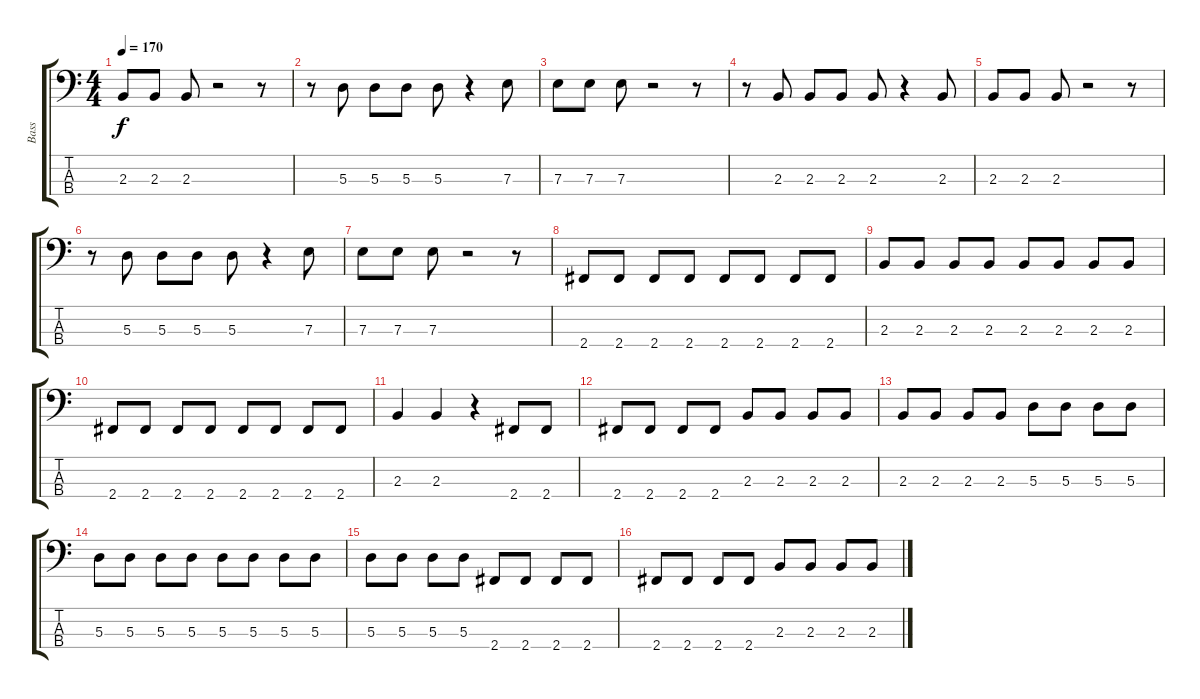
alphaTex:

\track ("Bass" "Bass") {instrument electricbasspick}
\staff {score tabs}
\tuning (G2 D2 A1 E1) {hide}
\ts (4 4)
\tempo 170
\clef f4
\ks c
2.3.8{dy f} 2.3.8 2.3.8 r.2 r.8 |
r.8 5.3.8 5.3.8 5.3.8 5.3.8 r.4 7.3.8 |
7.3.8 7.3.8 7.3.8 r.2 r.8 |
r.8 2.3.8 2.3.8 2.3.8 2.3.8 r.4 2.3.8 |
2.3.8 2.3.8 2.3.8 r.2 r.8 |
r.8 5.3.8 5.3.8 5.3.8 5.3.8 r.4 7.3.8 |
7.3.8 7.3.8 7.3.8 r.2 r.8 |
2.4.8 2.4.8 2.4.8 2.4.8 2.4.8 2.4.8 2.4.8 2.4.8 |
2.3.8 2.3.8 2.3.8 2.3.8 2.3.8 2.3.8 2.3.8 2.3.8 |
2.4.8 2.4.8 2.4.8 2.4.8 2.4.8 2.4.8 2.4.8 2.4.8 |
2.3.4 2.3.4 r.4 2.4.8 2.4.8 |
2.4.8 2.4.8 2.4.8 2.4.8 2.3.8 2.3.8 2.3.8 2.3.8 |
2.3.8 2.3.8 2.3.8 2.3.8 5.3.8 5.3.8 5.3.8 5.3.8 |
5.3.8 5.3.8 5.3.8 5.3.8 5.3.8 5.3.8 5.3.8 5.3.8 |
5.3.8 5.3.8 5.3.8 5.3.8 2.4.8 2.4.8 2.4.8 2.4.8 |
2.4.8 2.4.8 2.4.8 2.4.8 2.3.8 2.3.8 2.3.8 2.3.8
